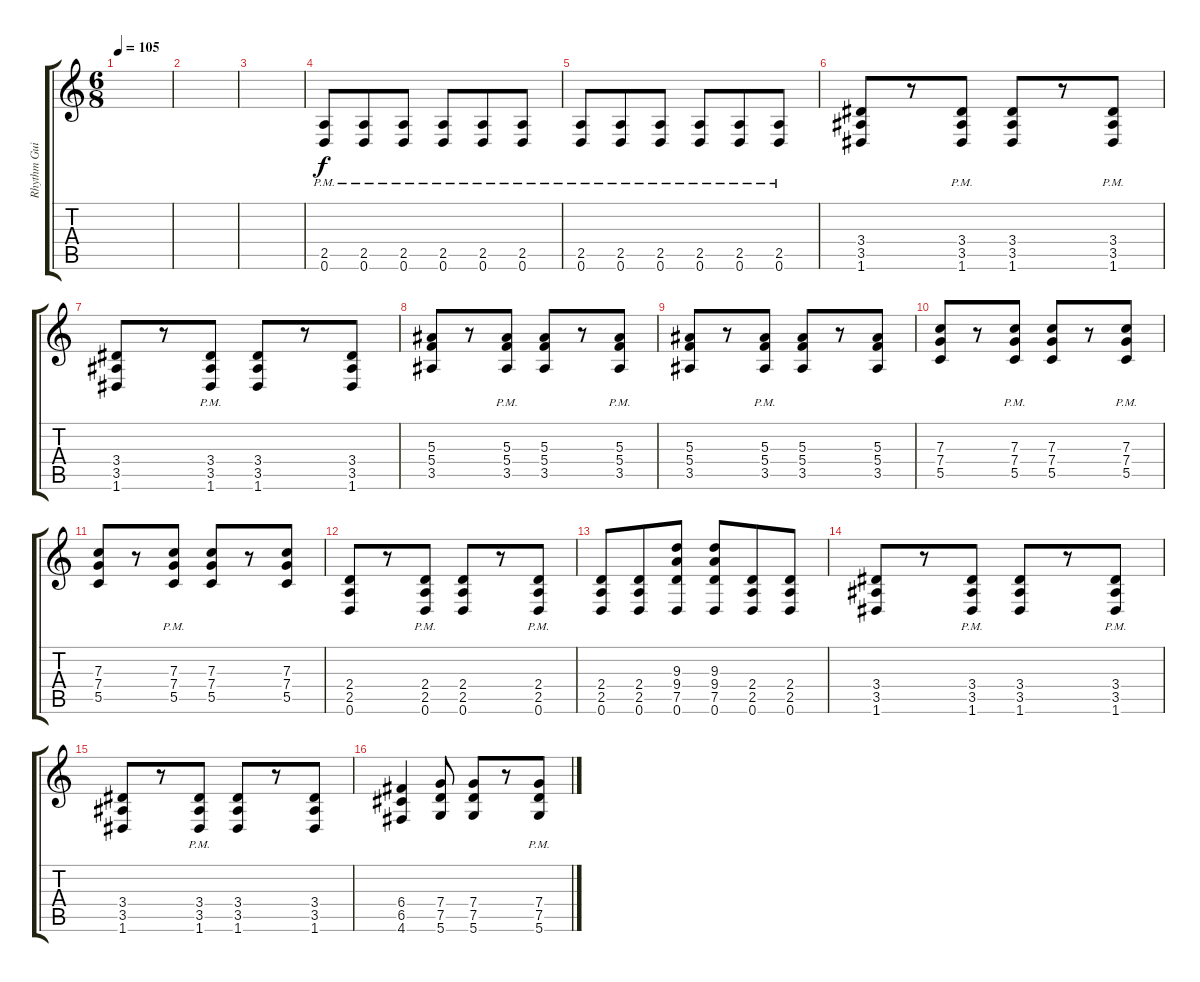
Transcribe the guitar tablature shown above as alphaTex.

\track ("Rhythm Guitar 2" "Rhythm Gui") {instrument distortionguitar}
\staff {score tabs}
\tuning (D4 A3 F3 C3 G2 D2) {hide}
\ts (6 8)
\tempo 105
\clef g2
\ks c
|
|
|
(2.5{pm} 0.6{pm}).8{volume 6} (2.5{pm} 0.6{pm}).8{volume 7} (2.5{pm} 0.6{pm}).8{volume 8} (2.5{pm} 0.6{pm}).8{volume 9} (2.5{pm} 0.6{pm}).8{volume 10} (2.5{pm} 0.6{pm}).8{volume 11} |
(2.5{pm} 0.6{pm}).8{volume 12} (2.5{pm} 0.6{pm}).8 (2.5{pm} 0.6{pm}).8 (2.5{pm} 0.6{pm}).8{volume 13} (2.5{pm} 0.6{pm}).8 (2.5{pm} 0.6{pm}).8 |
(3.4 3.5 1.6).8 r.8 (3.4{pm} 3.5{pm} 1.6{pm}).8 (3.4 3.5 1.6).8 r.8 (3.4{pm} 3.5{pm} 1.6{pm}).8 |
(3.4 3.5 1.6).8 r.8 (3.4{pm} 3.5{pm} 1.6{pm}).8 (3.4 3.5 1.6).8 r.8 (3.4 3.5 1.6).8 |
(5.3 5.4 3.5).8 r.8 (5.3{pm} 5.4{pm} 3.5{pm}).8 (5.3 5.4 3.5).8 r.8 (5.3{pm} 5.4{pm} 3.5{pm}).8 |
(5.3 5.4 3.5).8 r.8 (5.3{pm} 5.4{pm} 3.5{pm}).8 (5.3 5.4 3.5).8 r.8 (5.3 5.4 3.5).8 |
(7.3 7.4 5.5).8 r.8 (7.3{pm} 7.4{pm} 5.5{pm}).8 (7.3 7.4 5.5).8 r.8 (7.3{pm} 7.4{pm} 5.5{pm}).8 |
(7.3 7.4 5.5).8 r.8 (7.3{pm} 7.4{pm} 5.5{pm}).8 (7.3 7.4 5.5).8 r.8 (7.3 7.4 5.5).8 |
(2.4 2.5 0.6).8 r.8 (2.4{pm} 2.5{pm} 0.6{pm}).8 (2.4 2.5 0.6).8 r.8 (2.4{pm} 2.5{pm} 0.6{pm}).8 |
(2.4 2.5 0.6).8 (2.4 2.5 0.6).8 (9.3 9.4 7.5 0.6).8 (9.3 9.4 7.5 0.6).8 (2.4 2.5 0.6).8 (2.4 2.5 0.6).8 |
(3.4 3.5 1.6).8 r.8 (3.4{pm} 3.5{pm} 1.6{pm}).8 (3.4 3.5 1.6).8 r.8 (3.4{pm} 3.5{pm} 1.6{pm}).8 |
(3.4 3.5 1.6).8 r.8 (3.4{pm} 3.5{pm} 1.6{pm}).8 (3.4 3.5 1.6).8 r.8 (3.4 3.5 1.6).8 |
(6.4 6.5 4.6).4 (7.4 7.5 5.6).8 (7.4 7.5 5.6).8 r.8 (7.4{pm} 7.5{pm} 5.6{pm}).8
